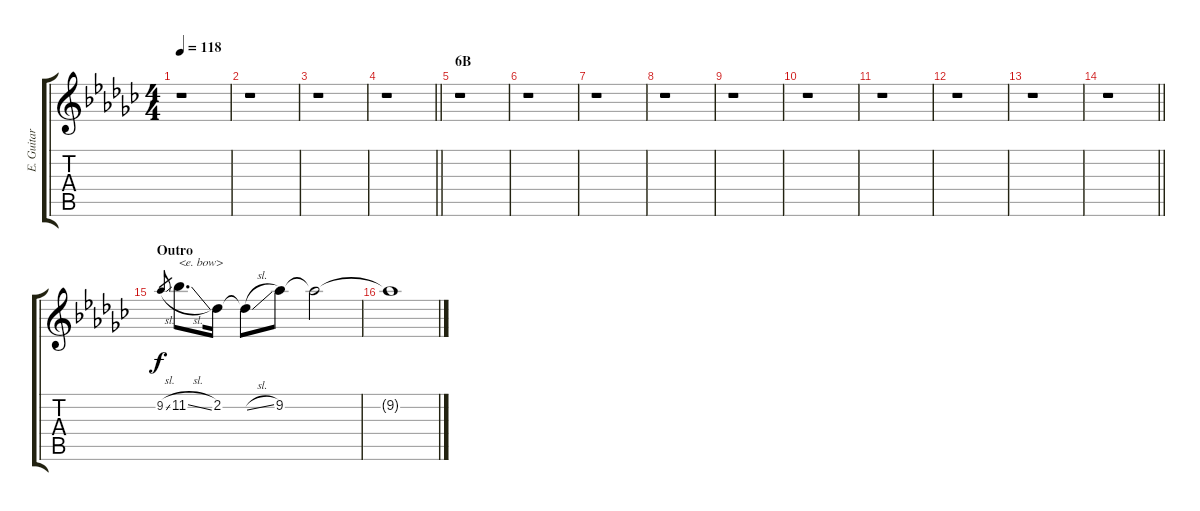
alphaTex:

\track ("E. Guitar I" "E. Guitar ") {instrument overdrivenguitar}
\staff {score tabs}
\tuning (E4 B3 G3 D3 A2 E2) {hide}
\ts (4 4)
\tempo 118
\clef g2
\ks gb
r.1{dy f} |
r.1 |
r.1 |
\barLineRight lightlight
r.1 |
\section ("" "6B")
r.1 |
r.1 |
r.1 |
r.1 |
r.1 |
r.1 |
r.1 |
r.1 |
r.1 |
\barLineRight lightlight
r.1 |
\section ("" "Outro")
9.2{sl}.8{gr} 11.2{sl}.8{d txt "<e. bow>"} 2.2.16 2.2{sl t}.8 9.2.8 9.2{t}.2 |
9.2{t}.1
